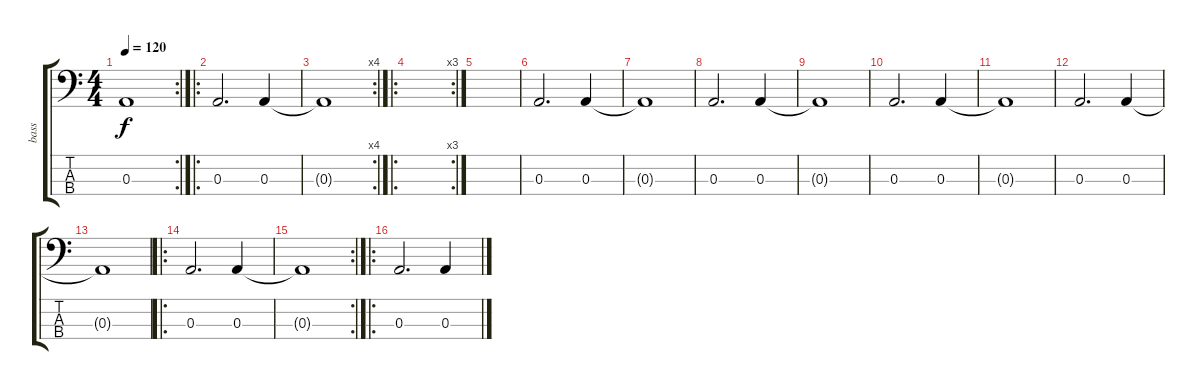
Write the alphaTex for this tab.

\track ("bass" "bass") {instrument electricbassfinger}
\staff {score tabs}
\tuning (G2 D2 A1 E1) {hide}
\rc 2
\ts (4 4)
\tempo 120
\clef f4
\ks c
0.3{t}.1{dy f} |
\ro
0.3.2{d} 0.3.4 |
\rc 4
0.3{t}.1 |
\ro
\rc 3
|
|
0.3.2{d volume 9} 0.3.4 |
0.3{t}.1 |
0.3.2{d} 0.3.4 |
0.3{t}.1 |
0.3.2{d} 0.3.4 |
0.3{t}.1 |
0.3.2{d} 0.3.4 |
0.3{t}.1 |
\ro
0.3.2{d} 0.3.4 |
\rc 2
0.3{t}.1 |
\ro
0.3.2{d} 0.3.4
